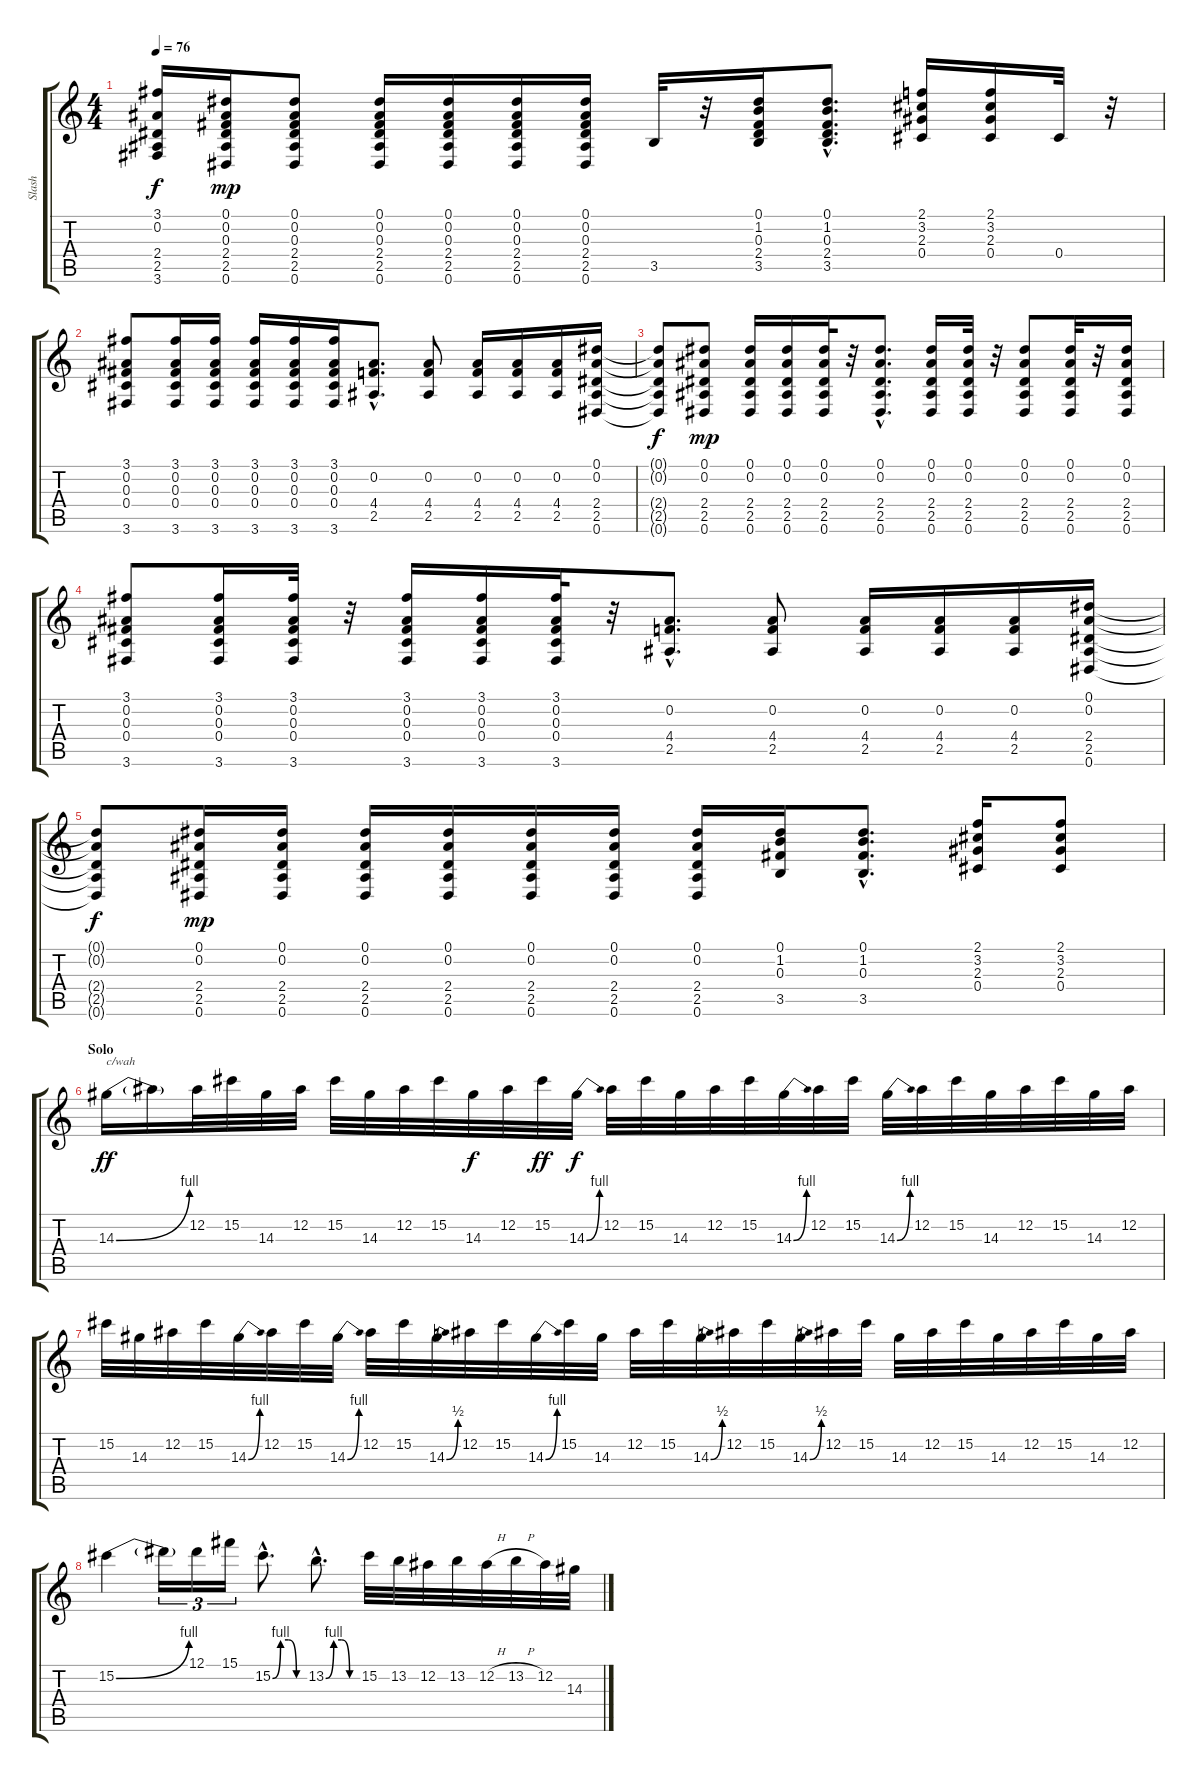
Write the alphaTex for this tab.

\track ("Slash" "Slash") {instrument electricguitarjazz}
\staff {score tabs}
\tuning (Eb4 Bb3 Gb3 Db3 Ab2 Eb2) {hide}
\ts (4 4)
\tempo 76
\clef g2
\ks c
(3.1{t} 0.2{t} 2.4{t} 2.5{t} 3.6{t}).16{dy f} (0.1 0.2 0.3 2.4 2.5 0.6).16{dy mp} (0.1 0.2 0.3 2.4 2.5 0.6).8 (0.1 0.2 0.3 2.4 2.5 0.6).16 (0.1 0.2 0.3 2.4 2.5 0.6).16 (0.1 0.2 0.3 2.4 2.5 0.6).16 (0.1 0.2 0.3 2.4 2.5 0.6).16 3.5.32 r.32 (0.1 1.2 0.3 2.4 3.5).16 (0.1{hac} 1.2{hac} 0.3{hac} 2.4{hac} 3.5{hac}).8{d} (2.1 3.2 2.3 0.4).16 (2.1 3.2 2.3 0.4).16 0.4.32 r.32 |
(3.1 0.2 0.3 0.4 3.6).8 (3.1 0.2 0.3 0.4 3.6).16 (3.1 0.2 0.3 0.4 3.6).16 (3.1 0.2 0.3 0.4 3.6).16 (3.1 0.2 0.3 0.4 3.6).16 (3.1 0.2 0.3 0.4 3.6).16 (0.2{hac} 4.4{hac} 2.5{hac}).8{d} (0.2 4.4 2.5).8 (0.2 4.4 2.5).16 (0.2 4.4 2.5).16 (0.2 4.4 2.5).16 (0.1 0.2 2.4 2.5 0.6).16 |
(0.1{t} 0.2{t} 2.4{t} 2.5{t} 0.6{t}).8{dy f} (0.1 0.2 2.4 2.5 0.6).8{dy mp} (0.1 0.2 2.4 2.5 0.6).16 (0.1 0.2 2.4 2.5 0.6).16 (0.1 0.2 2.4 2.5 0.6).32 r.32 (0.1{hac} 0.2{hac} 2.4{hac} 2.5{hac} 0.6{hac}).8{d} (0.1 0.2 2.4 2.5 0.6).16 (0.1 0.2 2.4 2.5 0.6).32 r.32 (0.1 0.2 2.4 2.5 0.6).8 (0.1 0.2 2.4 2.5 0.6).32 r.32 (0.1 0.2 2.4 2.5 0.6).16 |
(3.1 0.2 0.3 0.4 3.6).8 (3.1 0.2 0.3 0.4 3.6).16 (3.1 0.2 0.3 0.4 3.6).32 r.32 (3.1 0.2 0.3 0.4 3.6).16 (3.1 0.2 0.3 0.4 3.6).16 (3.1 0.2 0.3 0.4 3.6).32 r.32 (0.2{hac} 4.4{hac} 2.5{hac}).8{d} (0.2 4.4 2.5).8 (0.2 4.4 2.5).16 (0.2 4.4 2.5).16 (0.2 4.4 2.5).16 (0.1 0.2 2.4 2.5 0.6).16 |
(0.1{t} 0.2{t} 2.4{t} 2.5{t} 0.6{t}).8{dy f} (0.1 0.2 2.4 2.5 0.6).16{dy mp} (0.1 0.2 2.4 2.5 0.6).16 (0.1 0.2 2.4 2.5 0.6).16 (0.1 0.2 2.4 2.5 0.6).16 (0.1 0.2 2.4 2.5 0.6).16 (0.1 0.2 2.4 2.5 0.6).16 (0.1 0.2 2.4 2.5 0.6).16 (0.1 1.2 0.3 3.5).16 (0.1{hac} 1.2{hac} 0.3{hac} 3.5{hac}).8{d} (2.1 3.2 2.3 0.4).16 (2.1 3.2 2.3 0.4).8 |
\section ("" "Solo")
14.3{be (bend 0 0 60 4)}.16{txt "c/wah" dy ff volume 16 balance 8 instrument distortionguitar} 14.3{t}.16 12.2.32 15.2.32 14.3.32 12.2.32 15.2.32 14.3.32 12.2.32 15.2.32 14.3.32{dy f} 12.2.32 15.2.32{dy ff} 14.3{be (bend 0 0 60 4)}.32{dy f} 12.2.32 15.2.32 14.3.32 12.2.32 15.2.32 14.3{be (bend 0 0 60 4)}.32 12.2.32 15.2.32 14.3{be (bend 0 0 60 4)}.32 12.2.32 15.2.32 14.3.32 12.2.32 15.2.32 14.3.32 12.2.32 |
15.2.32 14.3.32 12.2.32 15.2.32 14.3{be (bend 0 0 60 4)}.32 12.2.32 15.2.32 14.3{be (bend 0 0 60 4)}.32 12.2.32 15.2.32 14.3{be (bend 0 0 60 2)}.32 12.2.32 15.2.32 14.3{be (bend 0 0 60 4)}.32 15.2.32 14.3.32 12.2.32 15.2.32 14.3{be (bend 0 0 60 2)}.32 12.2.32 15.2.32 14.3{be (bend 0 0 60 2)}.32 12.2.32 15.2.32 14.3.32 12.2.32 15.2.32 14.3.32 12.2.32 15.2.32 14.3.32 12.2.32 |
15.2{be (bend 0 0 60 4)}.4 15.2{t}.16{tu (3 2)} 12.1.16{tu (3 2)} 15.1.16{tu (3 2)} 15.2{be (custom 0 0 15 4 30 4 45 0 60 0) hac}.8{d} 13.2{be (custom 0 0 15 4 30 4 45 0 60 0) hac}.8{d} 15.2.32 13.2.32 12.2.32 13.2.32 12.2{h}.32 13.2{h}.32 12.2.32 14.3.32
